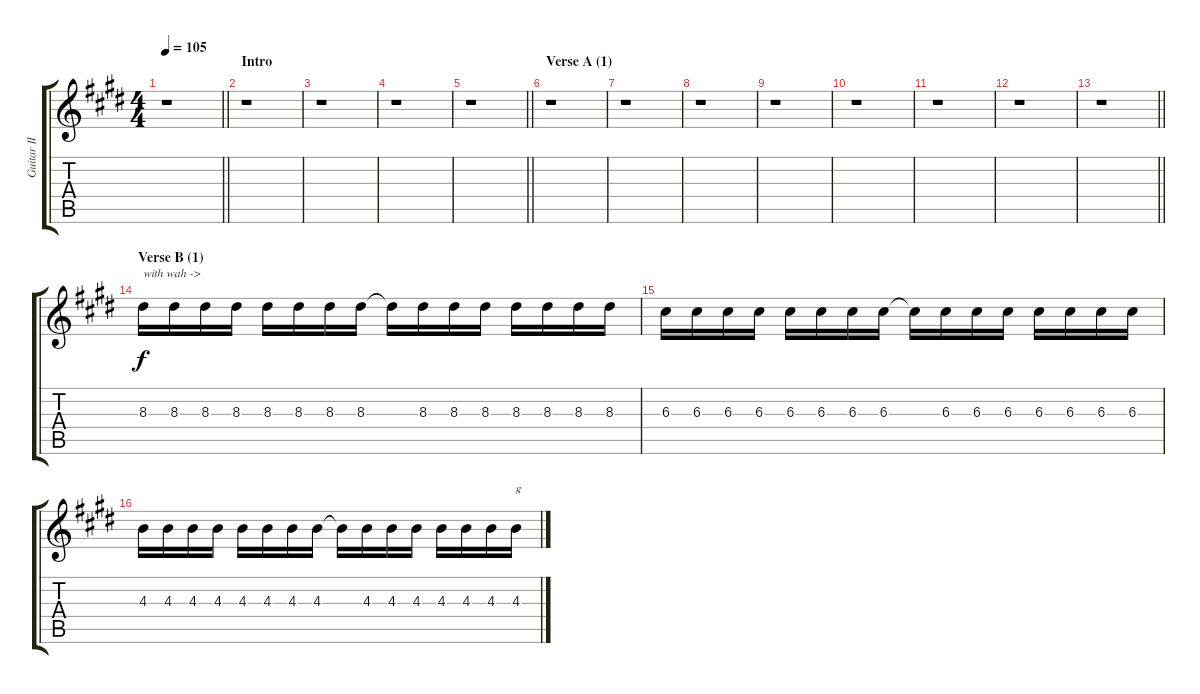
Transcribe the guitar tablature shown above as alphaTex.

\track ("Guitar II" "Guitar II") {instrument distortionguitar}
\staff {score tabs}
\tuning (E4 B3 G3 D3 A2 E2) {hide}
\ts (4 4)
\tempo 105
\clef g2
\barLineRight lightlight
\ks e
r.1{dy f instrument distortionguitar} |
\section ("" "Intro")
r.1 |
r.1 |
r.1 |
\barLineRight lightlight
r.1 |
\section ("" "Verse A (1)")
r.1 |
r.1 |
r.1 |
r.1 |
r.1 |
r.1 |
r.1 |
\barLineRight lightlight
r.1 |
\section ("" "Verse B (1)")
8.3.16{txt "with wah ->"} 8.3.16 8.3.16 8.3.16 8.3.16 8.3.16 8.3.16 8.3.16 8.3{t}.16 8.3.16 8.3.16 8.3.16 8.3.16 8.3.16 8.3.16 8.3.16 |
6.3.16 6.3.16 6.3.16 6.3.16 6.3.16 6.3.16 6.3.16 6.3.16 6.3{t}.16 6.3.16 6.3.16 6.3.16 6.3.16 6.3.16 6.3.16 6.3.16 |
4.3.16 4.3.16 4.3.16 4.3.16 4.3.16 4.3.16 4.3.16 4.3.16 4.3{t}.16 4.3.16 4.3.16 4.3.16 4.3.16 4.3.16 4.3.16 4.3.16{txt "g"}
